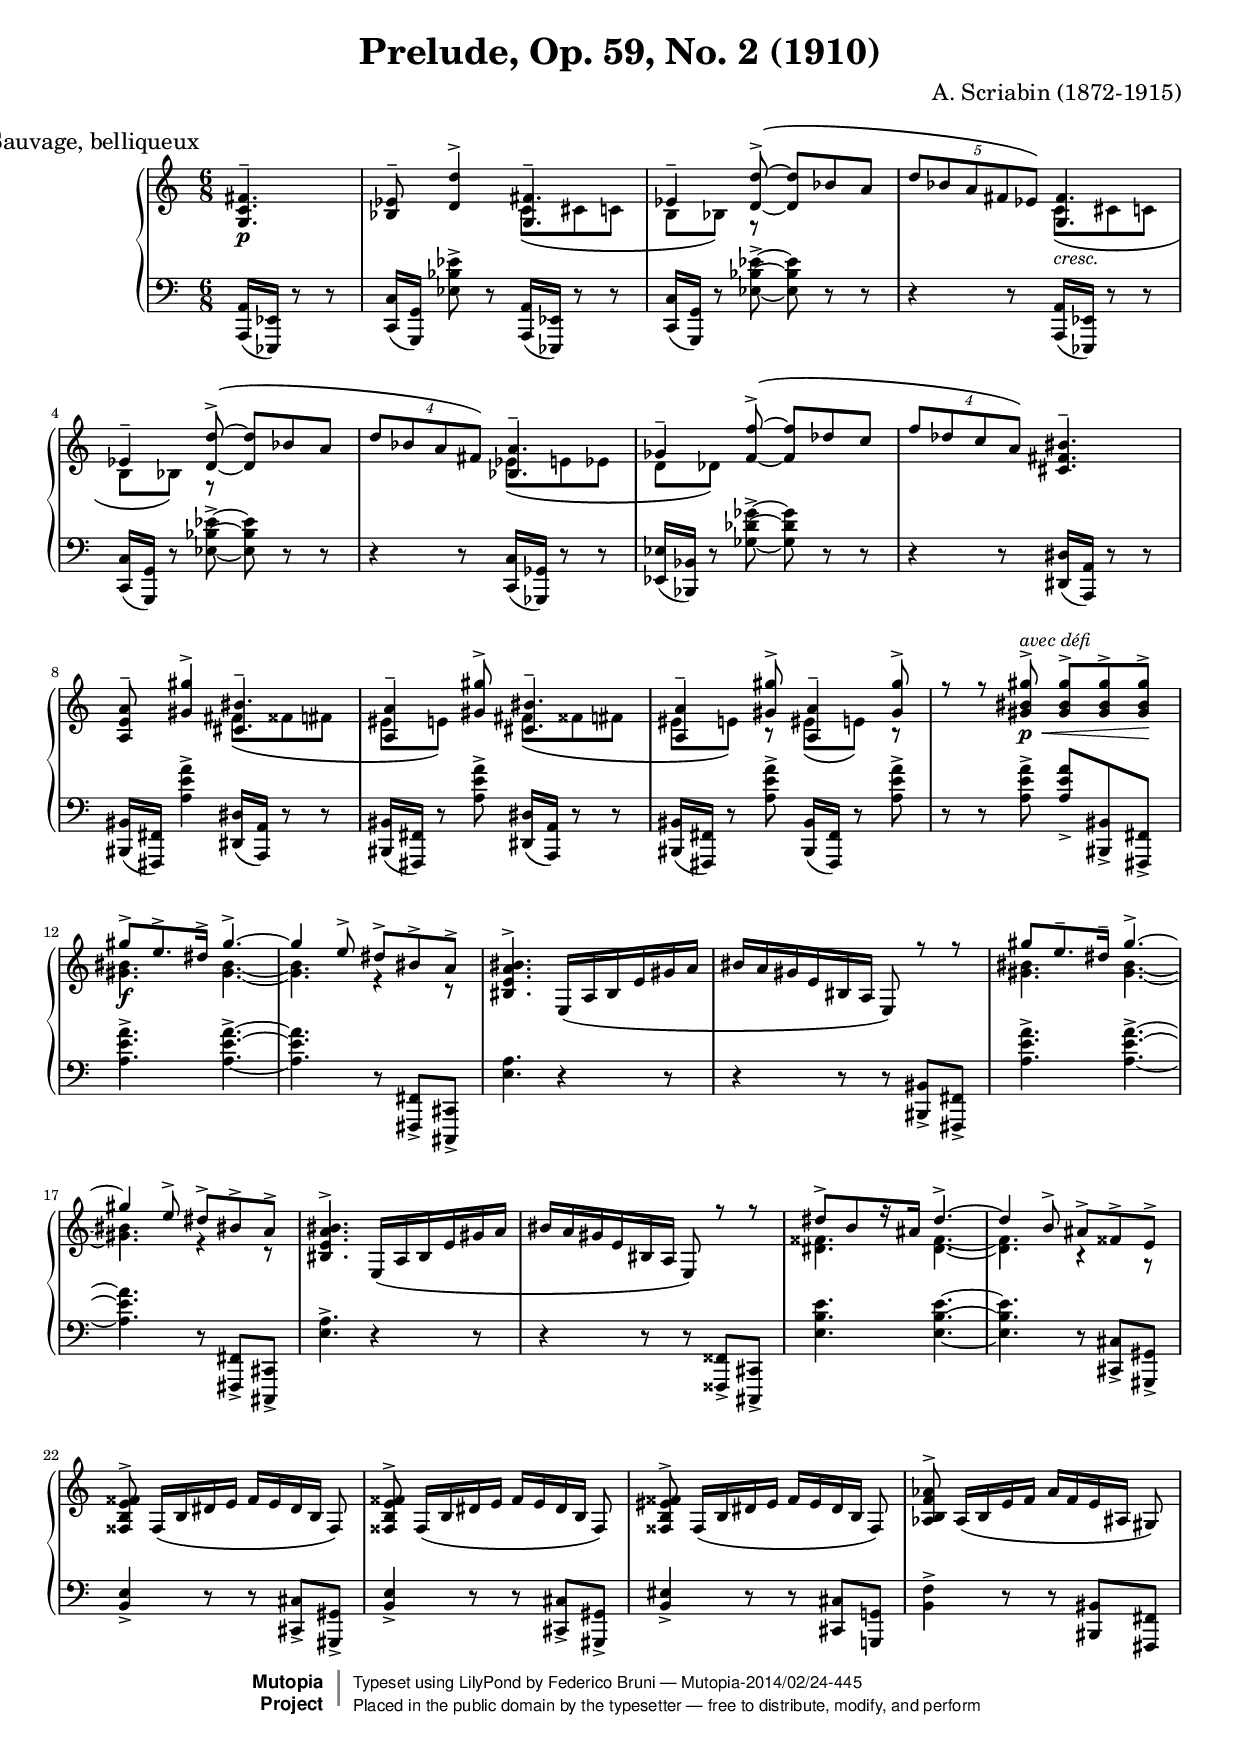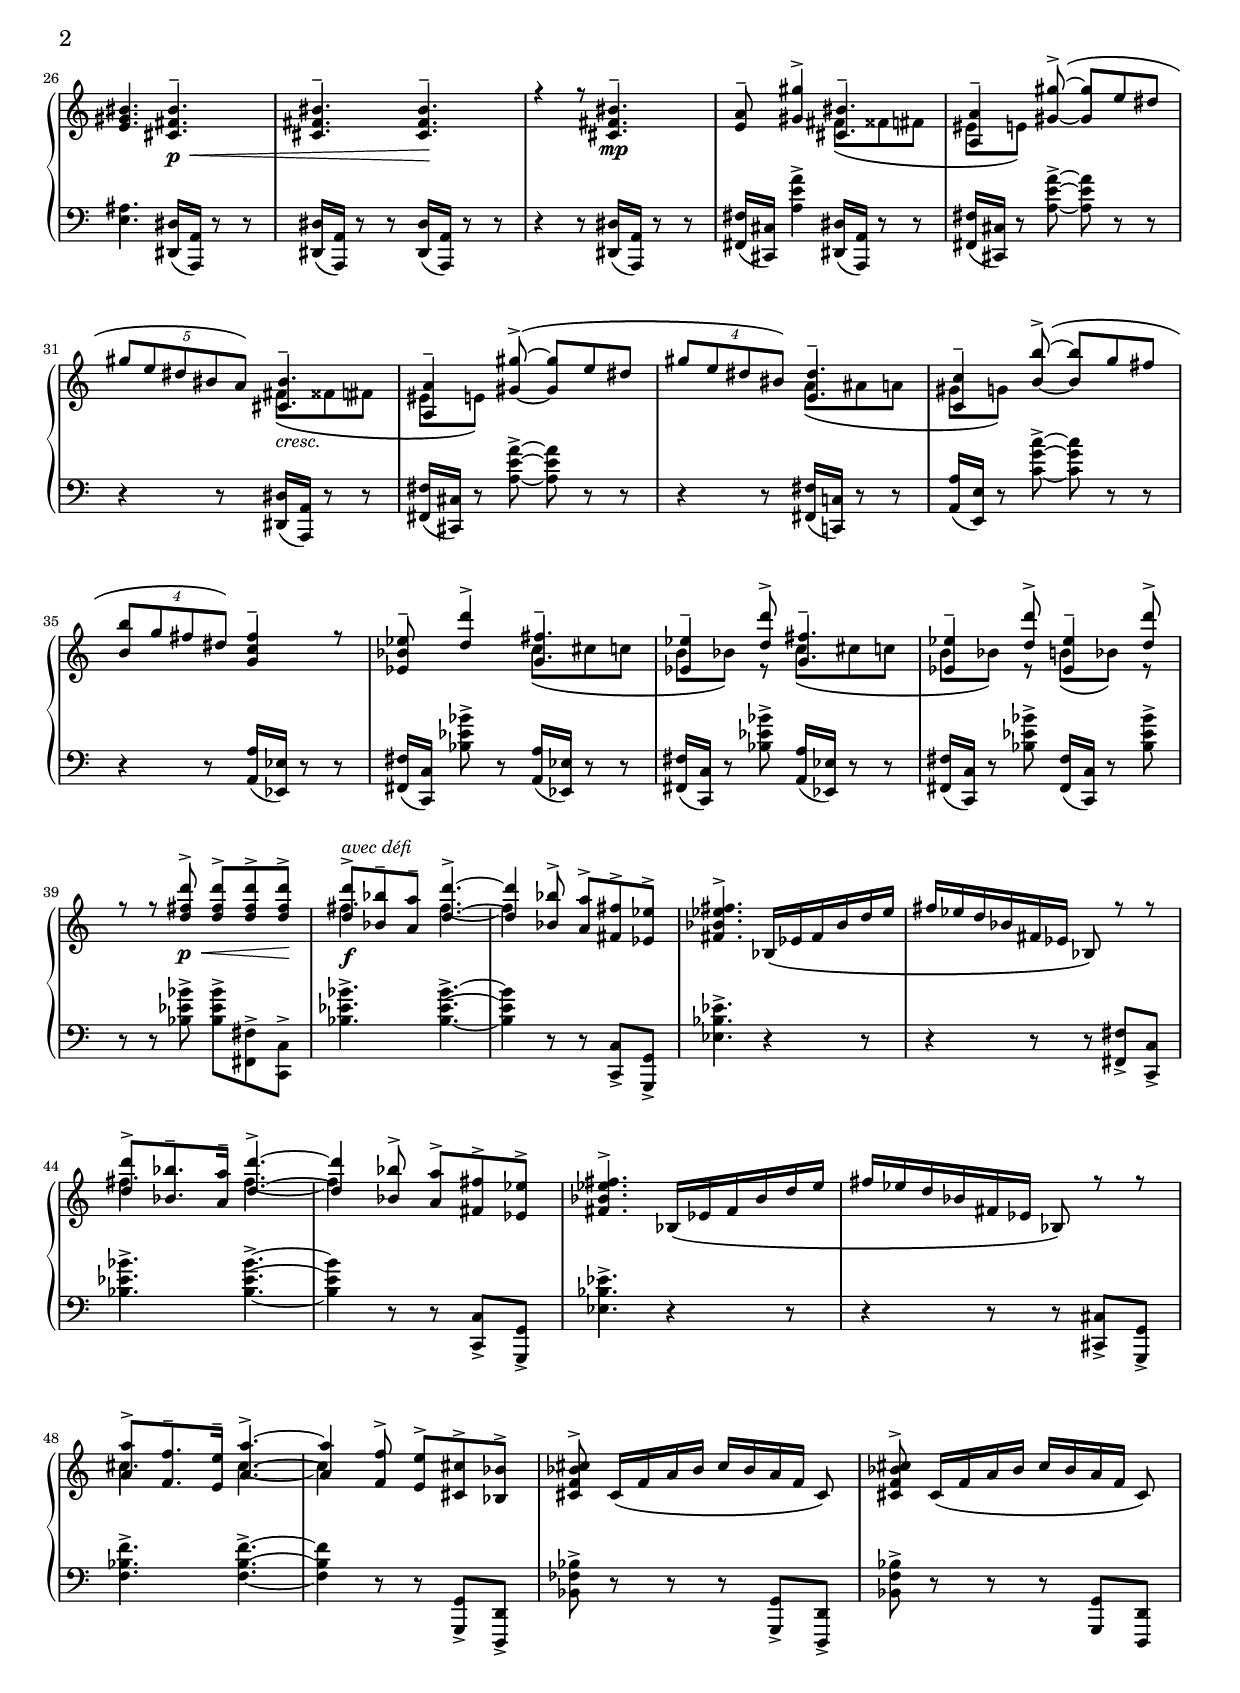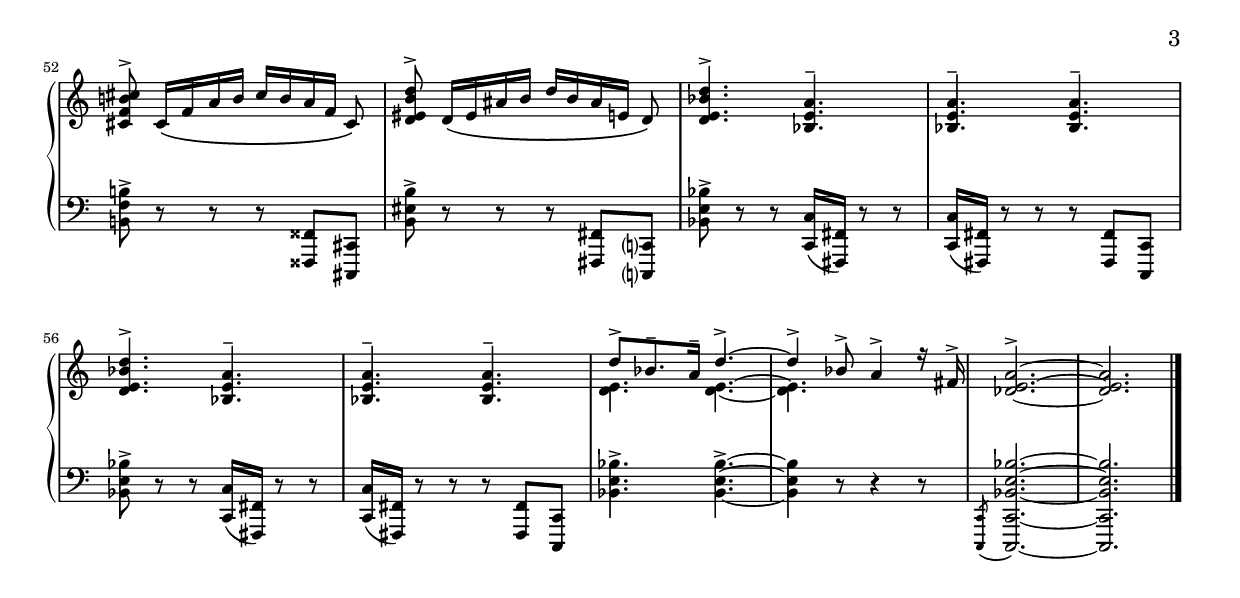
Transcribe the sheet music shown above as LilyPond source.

\version "2.18.0"

\header {
  title = "Prelude, Op. 59, No. 2 (1910)"
  composer = "A. Scriabin (1872-1915)"
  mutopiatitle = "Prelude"
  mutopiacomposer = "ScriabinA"
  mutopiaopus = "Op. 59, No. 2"
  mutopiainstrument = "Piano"
  date = "1910"
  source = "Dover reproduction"
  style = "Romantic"
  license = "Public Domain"
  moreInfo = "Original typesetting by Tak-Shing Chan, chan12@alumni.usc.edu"
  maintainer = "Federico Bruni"
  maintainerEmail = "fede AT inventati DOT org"

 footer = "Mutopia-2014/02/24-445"
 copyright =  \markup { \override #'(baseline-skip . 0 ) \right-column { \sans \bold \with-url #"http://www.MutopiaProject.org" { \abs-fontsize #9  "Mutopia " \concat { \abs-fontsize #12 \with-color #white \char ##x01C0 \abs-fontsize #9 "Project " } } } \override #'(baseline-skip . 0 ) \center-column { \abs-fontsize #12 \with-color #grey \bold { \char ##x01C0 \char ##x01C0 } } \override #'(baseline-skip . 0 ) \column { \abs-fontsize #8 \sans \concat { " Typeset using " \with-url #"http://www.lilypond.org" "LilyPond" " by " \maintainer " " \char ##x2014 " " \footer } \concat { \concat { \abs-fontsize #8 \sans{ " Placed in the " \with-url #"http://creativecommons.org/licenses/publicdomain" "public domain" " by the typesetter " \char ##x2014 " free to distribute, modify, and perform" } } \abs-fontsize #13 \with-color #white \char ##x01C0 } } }
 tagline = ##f
}

\paper {
  system-system-spacing.stretchability = #8
}

upperOne =  \relative c' {
  \voiceOne
  \override Score.RehearsalMark.break-align-symbols = #'(time-signature)
  \mark \markup "Sauvage, belliqueux"
  \time 6/8
  \partial 4. <g c fis>4.--\p |
  <bes ees>8-- <d d'>4-> <g, fis'>4.-- |
  \phrasingSlurUp
  \tieNeutral
  ees'4-- <d d'>8->\( ~ <d d'> bes' a |
  \tuplet 5/3 { d bes a fis ees\) } <g, fis'>4. |
  ees'4-- <d d'>8->\( ~ <d d'> bes' a |
  \tuplet 4/3 { d bes a fis\) } <bes, a'>4.-- |
  ges'4-- <f f'>8->\( ~ <f f'> des' c |
  \tuplet 4/3 { f des c a\) } <cis, fis bis>4.-- |
  <a e' a>8-- <gis' gis'>4-> <cis, bis'>4.-- |
  <a a'>4-- <gis' gis'>8-> <cis, bis'>4.-- |
  <a a'>4-- <gis' gis'>8-> <a, a'>4-- <gis' gis'>8-> |
  r r <gis bis gis'>->\p\<^\markup{\italic "avec défi"} <gis bis gis'>-> <gis bis gis'>-> <gis bis gis'>->\! |
  \tieUp
  gis'->\f e8.-> dis16-> gis4.-> ~ |
  gis4 e8-> dis-> bis-> a-> |
  \phrasingSlurDown
  <bis, e a bis>4.-> e,16\( a bis e gis a |
  bis a gis e bis a e8\) r r |
  gis'' e8.-- dis16-- gis4.-> ~ |
  gis4 e8-> dis-> bis-> a-> |
  <bis, e a bis>4.-> e,16\( a bis e gis a |
  bis a gis e bis a e8\) r r |
  dis''->[ b r16 ais] dis4.-> ~ |
  dis4 b8-> ais-> fisis-> e-> |
  <fisis, b e fisis>-> fisis16\([ b dis e] fisis[ e dis b] fisis8\) |
  <fisis b e fisis>-> fisis16\([ b dis e] fisis[ e dis b] fisis8\) |
  <fisis b eis fisis>-> fisis16\([ b dis eis] fisis[ eis dis b] fisis8\) |
  <aes b f' aes>-> aes16\([ b e f] aes[ f e ais,] gis8\) |
  <e' gis bis>4. <cis fis bis>--\p\< |
  <cis fis bis>-- <cis fis bis>--\! |
  r4 r8 <cis fis bis>4.--\mp |
  <e a>8-- <gis gis'>4-> <cis, bis'>4.-- |
  \phrasingSlurUp
  \tieNeutral
  <a a'>4-- <gis' gis'>8->\( ~ <gis gis'> e' dis |
  \tuplet 5/3 { gis e dis bis a\) } <cis, bis'>4.-- |
  <a a'>4-- <gis' gis'>8->\( ~ <gis gis'> e' dis |
  \tuplet 4/3 { gis e dis bis\) } <e, dis'>4.-- |
  <c c'>4-- <b' b'>8->\( ~ <b b'> g' fis |
  \tuplet 4/3 { <b, b'> g' fis dis\) } <g, c fis>4-- r8 |
  <ees bes' ees>8-- <d' d'>4-> <g, fis'>4.-- |
  <ees ees'>4-- <d' d'>8-> <g, fis'>4.-- |
  <ees ees'>4-- <d' d'>8-> <ees, ees'>4-- <d' d'>8-> |
  r r <d fis d'>->\p\< <d fis d'>-> <d fis d'>-> <d fis d'>->\! |
  \tieUp
  <d d'>->\f^\markup{\italic "avec défi"} <bes bes'>-- <a a'>-- <d d'>4.-> ~ |
  <d d'>4 <bes bes'>8-> <a a'>-> <fis fis'>-> <ees ees'>-> |
  \phrasingSlurDown
  <fis bes ees fis>4.-> bes,16\( ees fis bes d ees |
  fis ees d bes fis ees bes8\) r r |
  <d' d'>-> <bes bes'>8.-- <a a'>16-- <d d'>4.-> ~ |
  <d d'>4 <bes bes'>8-> <a a'>-> <fis fis'>-> <ees ees'>-> |
  <fis bes ees fis>4.-> bes,16\( ees fis bes d ees |
  fis ees d bes fis ees bes8\) r r |
  <a' a'>-> <f f'>8.-- <e e'>16-- <a a'>4.-> ~ |
  <a a'>4 <f f'>8-> <e e'>-> <cis cis'>-> <bes bes'>-> |
  <cis f bes cis>-> cis16\([ f a bes] cis[ bes a f] cis8\) |
  <cis f bes cis>-> cis16\([ f a bes] cis[ bes a f] cis8\) |
  <cis f b! cis>-> cis16\([ f a b] cis[ b a f] cis8\) |
  <d eis b' d>-> d16\([ eis ais b] d[ b ais e] d8\) |
  <d e bes' d>4.-> <bes e a>-- |
  <bes e a>-- <bes e a>-- |
  <d e bes' d>4.-> <bes e a>-- |
  <bes e a>-- <bes e a>-- |
  \tieUp
  d'8-> bes8.-- a16-- d4.-> ~ |
  d4-> bes8-> a4-> r16 fis-> |
  \tieNeutral
  <des e a>2.-> ~ |
  <des e a> |
  \bar "|."
}

upperTwo =  \relative c' {
  \voiceTwo
  \time 6/8
  \partial 4. s4. |
  \phrasingSlurDown
  s c8\( cis c |
  b bes\) r s4. |
  s c8\(_\markup{\italic "cresc."} cis c |
  b bes\) r s4. |
  s ees8\( e ees |
  d des\) s2 |
  s2. |
  s4. fis8\( fisis fis |
  eis e\) s fis\( fisis fis |
  eis e\) r eis\( e\) r |
  s2. |
  <gis bis>4. <gis bis> ~ |
  <gis bis> r4 r8 |
  s2. s |
  <gis bis>4. <gis bis> ~ |
  <gis bis> r4 r8 |
  s2. s |
  <dis fisis>4. <dis fisis> ~ |
  <dis fisis> r4 r8 |
  s2. s s s s s s |
  s4. fis8\( fisis fis |
  eis e\) s s4. |
  s fis8\(_\markup{\italic "cresc."} fisis fis |
  eis e\) s s4. |
  s a8\( ais a |
  gis g\) s s4. |
  s2. |
  s4. c8\( cis c |
  b bes\) r c\( cis c |
  b bes\) r b\( bes\) r |
  s2. |
  fis'4. fis ~ |
  fis4 s8 s4. |
  s2. s |
  fis4. fis ~ |
  fis4 s8 s4. |
  s2. s |
  cis4. cis ~ |
  cis4 s8 s4. |
  s2. s s s s s s s |
  \tieNeutral
  <d, e>4. <d e> ~ |
  <d e> s |
  s2. s |
  \bar "|."
}

lower =  \relative c, {
  \clef "F"
  \time 6/8
  \partial 4. <a a'>16( <ees ees'>) r8 r |
  <c' c'>16([ <g g'>)] <ees'' bes' ees>8-> r <a,, a'>16( <ees ees'>) r8 r |
  <c' c'>16( <g g'>) r8 <ees'' bes' ees>-> ~ <ees bes' ees> r r |
  r4 r8 <a,, a'>16( <ees ees'>) r8 r |
  <c' c'>16( <g g'>) r8 <ees'' bes' ees>8-> ~ <ees bes' ees> r r |
  r4 r8 <c, c'>16( <ges ges'>) r8 r |
  <ees' ees'>16( <bes bes'>) r8 <ges'' des' ges>8-> ~ <ges des' ges> r r |
  r4 r8 <dis, dis'>16( <a a'>) r8 r |
  <bis bis'>16([ <fis fis'>)] <a'' e' a>4-> <dis,, dis'>16( <a a'>) r8 r |
  <bis bis'>16([ <fis fis'>)] r8 <a'' e' a>-> <dis,, dis'>16( <a a'>) r8 r |
  <bis bis'>16([ <fis fis'>)] r8 <a'' e' a>-> <bis,, bis'>16([ <fis fis'>)] r8 <a'' e' a>-> |
  r r <a e' a>-> <a e' a>-> <bis,, bis'>-> <fis fis'>-> |
  <a'' e' a>4.-> <a e' a>-> ~ |
  <a e' a> r8 <fis,, fis'>-> <cis cis'>-> |
  <e'' a>4. r4 r8 |
  r4 r8 r <bis, bis'>-> <fis fis'>-> |
  <a'' e' a>4.-> <a e' a>-> ~ |
  <a e' a> r8 <fis,, fis'>-> <cis cis'>-> |
  <e'' a>4.-> r4 r8 |
  r4 r8 r <fisis,, fisis'>-> <cis cis'>-> |
  <e'' b' e>4. <e b' e> ~ |
  <e b' e> r8 <cis, cis'>-> <gis gis'>-> |
  <b' e>4-> r8 r <cis, cis'>-> <gis gis'>-> |
  <b' e>4-> r8 r <cis, cis'>-> <gis gis'>-> |
  <b' eis>4-> r8 r <cis, cis'> <g! g'!> |
  <b' f'>4-> r8 r <bis, bis'> <fis fis'> |
  <e'' ais>4. <dis, dis'>16( <a a'>) r8 r |
  <dis dis'>16( <a a'>) r8 r <dis dis'>16( <a a'>) r8 r |
  r4 r8 <dis dis'>16( <a a'>) r8 r |
  <fis' fis'>16([ <cis cis'>)] <a'' e' a>4-> <dis,, dis'>16( <a a'>) r8 r |
  <fis' fis'>16( <cis cis'>) r8 <a'' e' a>-> ~ <a e' a> r r |
  r4 r8 <dis,, dis'>16( <a a'>) r8 r |
  <fis' fis'>16( <cis cis'>) r8 <a'' e' a>8-> ~ <a e' a> r r |
  r4 r8 <fis, fis'>16( <c! c'!>) r8 r |
  <a' a'>16( <e e'>) r8 <c'' g' c>8-> ~ <c g' c> r r |
  r4 r8 <a, a'>16( <ees ees'>) r8 r |
  <fis fis'>16([ <c c'>)] <bes'' ees bes'>8-> r <a, a'>16( <ees ees'>) r8 r |
  <fis fis'>16([ <c c'>)] r8 <bes'' ees bes'>-> <a, a'>16( <ees ees'>) r8 r |
  <fis fis'>16([ <c c'>)] r8 <bes'' ees bes'>-> <fis, fis'>16([ <c c'>)] r8 <bes'' ees bes'>-> |
  r r <bes ees bes'>-> <bes ees bes'>-> <fis, fis'>-> <c c'>-> |
  <bes'' ees bes'>4.-> <bes ees bes'>-> ~ |
  <bes ees bes'>4 r8 r <c,, c'>-> <g g'>-> |
  <ees'' bes' ees>4.-> r4 r8 |
  r4 r8 r <fis, fis'>-> <c c'>-> |
  <bes'' ees bes'>4.-> <bes ees bes'>-> ~ |
  <bes ees bes'>4 r8 r <c,, c'>-> <g g'>-> |
  <ees'' bes' ees>4.-> r4 r8 |
  r4 r8 r <cis, cis'>-> <g g'>-> |
  <f'' bes f'>4.-> <f bes f'>-> ~ |
  <f bes f'>4 r8 r <g,, g'>-> <d d'>-> |
  <bes'' fes' bes>-> r r r <g, g'>-> <d d'>-> |
  <bes'' f' bes>-> r r r <g, g'> <d d'> |
  <b''! f' b!>-> r r r <fisis, fisis'> <cis cis'> |
  <b'' eis b'>-> r r r <fis, fis'> <c? c'?> |
  <bes'' e bes'>-> r r <c, c'>16( <fis, fis'>) r8 r |
  <c' c'>16( <fis, fis'>) r8 r r <fis fis'>8 <c c'> |
  <bes'' e bes'>-> r r <c, c'>16( <fis, fis'>) r8 r |
  <c' c'>16( <fis, fis'>) r8 r r <fis fis'>8 <c c'> |
  <bes'' e bes'>4.-> <bes e bes'>-> ~ |
  <bes e bes'>4 r8 r4 r8 |
  \acciaccatura <c,, c'> <c c' bes' e bes'>2. ~ |
  <c c' bes' e bes'> |
  \bar "|."
}

\score {
  <<
    \context PianoStaff <<
      \context Staff = "upper" <<
        \context Voice = "one" \upperOne
        \context Voice = "two" \upperTwo
      >>
      \context Staff = "lower" \lower
    >>
  >>
  \layout {
    #(layout-set-staff-size 16)
  }
  \midi {
    \tempo 4 . = 84
    \context {
      \Voice
      \remove "Dynamic_performer"
    }
  }
}
